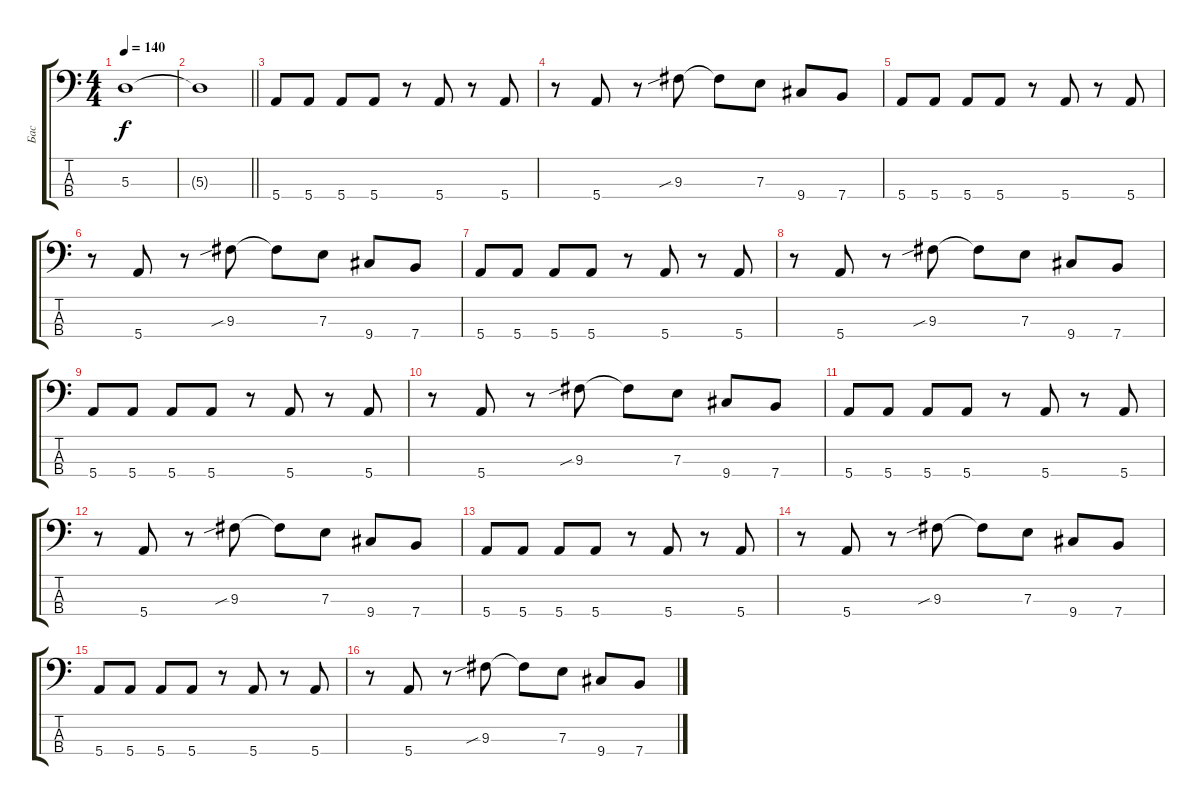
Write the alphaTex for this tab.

\track ("Бас" "Бас") {instrument electricbassfinger}
\staff {score tabs}
\tuning (G2 D2 A1 E1) {hide}
\ts (4 4)
\tempo 140
\clef f4
\ks c
5.3{t}.1{dy f} |
\barLineRight lightlight
5.3{t}.1 |
5.4.8 5.4.8 5.4.8 5.4.8 r.8 5.4.8 r.8 5.4.8 |
r.8 5.4.8 r.8 9.3{sib}.8 9.3{t}.8 7.3.8 9.4.8 7.4.8 |
5.4.8 5.4.8 5.4.8 5.4.8 r.8 5.4.8 r.8 5.4.8 |
r.8 5.4.8 r.8 9.3{sib}.8 9.3{t}.8 7.3.8 9.4.8 7.4.8 |
5.4.8 5.4.8 5.4.8 5.4.8 r.8 5.4.8 r.8 5.4.8 |
r.8 5.4.8 r.8 9.3{sib}.8 9.3{t}.8 7.3.8 9.4.8 7.4.8 |
5.4.8 5.4.8 5.4.8 5.4.8 r.8 5.4.8 r.8 5.4.8 |
r.8 5.4.8 r.8 9.3{sib}.8 9.3{t}.8 7.3.8 9.4.8 7.4.8 |
5.4.8 5.4.8 5.4.8 5.4.8 r.8 5.4.8 r.8 5.4.8 |
r.8 5.4.8 r.8 9.3{sib}.8 9.3{t}.8 7.3.8 9.4.8 7.4.8 |
5.4.8 5.4.8 5.4.8 5.4.8 r.8 5.4.8 r.8 5.4.8 |
r.8 5.4.8 r.8 9.3{sib}.8 9.3{t}.8 7.3.8 9.4.8 7.4.8 |
5.4.8 5.4.8 5.4.8 5.4.8 r.8 5.4.8 r.8 5.4.8 |
r.8 5.4.8 r.8 9.3{sib}.8 9.3{t}.8 7.3.8 9.4.8 7.4.8
